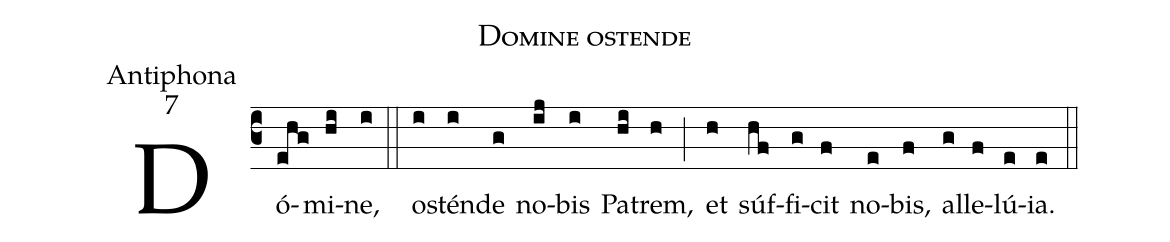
name:Domine ostende;
office-part:Antiphona;
mode:7;
%%
(c3) Dó(ehg)mi(hi)ne,(i) (::)
o(i)stén(i)de(g) no(ij)bis(i) Pa(hi)trem,(h) (;) et(h) súf(hf)fi(g)cit(f) no(e)bis,(f) al(g)le(f)lú(e)ia.(e) (::)
